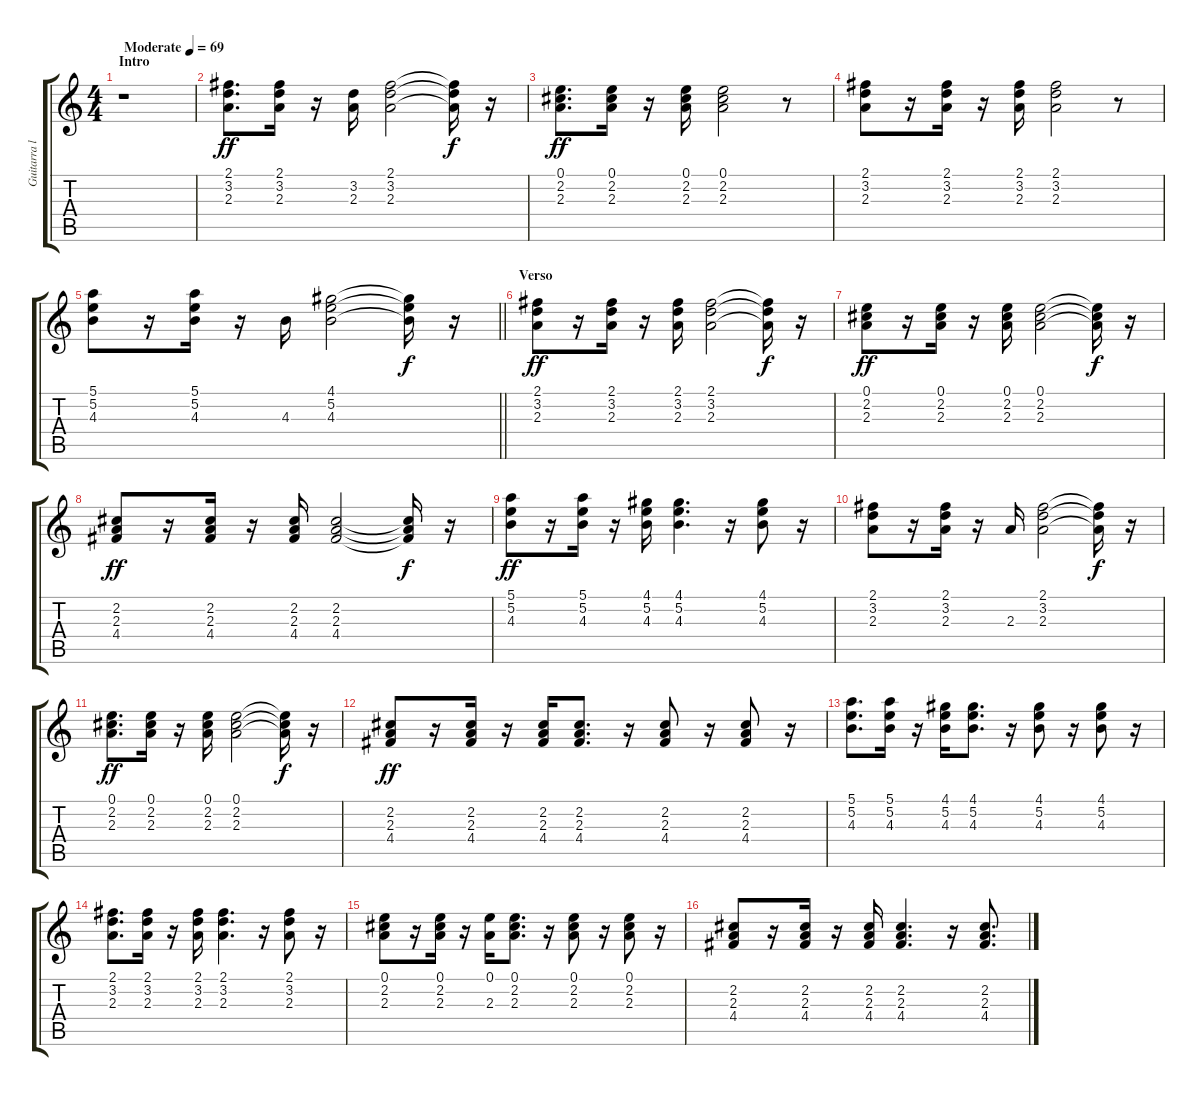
\track ("Guitarra l" "Guitarra l") {instrument acousticguitarsteel}
\staff {score tabs}
\tuning (E4 B3 G3 D3 A2 E2) {hide}
\ts (4 4)
\section ("" "Intro")
\tempo (69 "Moderate")
\clef g2
\ks c
r.1{dy ff instrument acousticguitarsteel} |
(2.1 3.2 2.3).8{d} (2.1 3.2 2.3).16 r.16 (3.2 2.3).16 (2.1 3.2 2.3).2 (2.1{t} 3.2{t} 2.3{t}).16{dy f} r.16 |
(0.1 2.2 2.3).8{d dy ff} (0.1 2.2 2.3).16 r.16 (0.1 2.2 2.3).16 (0.1 2.2 2.3).2 r.8 |
(2.1 3.2 2.3).8 r.16 (2.1 3.2 2.3).16 r.16 (2.1 3.2 2.3).16 (2.1 3.2 2.3).2 r.8 |
\barLineRight lightlight
(5.1 5.2 4.3).8 r.16 (5.1 5.2 4.3).16 r.16 4.3.16 (4.1 5.2 4.3).2 (4.1{t} 5.2{t} 4.3{t}).16{dy f} r.16 |
\section ("" "Verso")
(2.1 3.2 2.3).8{dy ff} r.16 (2.1 3.2 2.3).16 r.16 (2.1 3.2 2.3).16 (2.1 3.2 2.3).2 (2.1{t} 3.2{t} 2.3{t}).16{dy f} r.16 |
(0.1 2.2 2.3).8{dy ff} r.16 (0.1 2.2 2.3).16 r.16 (0.1 2.2 2.3).16 (0.1 2.2 2.3).2 (0.1{t} 2.2{t} 2.3{t}).16{dy f} r.16 |
(2.2 2.3 4.4).8{dy ff} r.16 (2.2 2.3 4.4).16 r.16 (2.2 2.3 4.4).16 (2.2 2.3 4.4).2 (2.2{t} 2.3{t} 4.4{t}).16{dy f} r.16 |
(5.1 5.2 4.3).8{dy ff} r.16 (5.1 5.2 4.3).16 r.16 (4.1 5.2 4.3).16 (4.1 5.2 4.3).4{d} r.16 (4.1 5.2 4.3).8 r.16 |
(2.1 3.2 2.3).8 r.16 (2.1 3.2 2.3).16 r.16 2.3.16 (2.1 3.2 2.3).2 (2.1{t} 3.2{t} 2.3{t}).16{dy f} r.16 |
(0.1 2.2 2.3).8{d dy ff} (0.1 2.2 2.3).16 r.16 (0.1 2.2 2.3).16 (0.1 2.2 2.3).2 (0.1{t} 2.2{t} 2.3{t}).16{dy f} r.16 |
(2.2 2.3 4.4).8{dy ff} r.16 (2.2 2.3 4.4).16 r.16 (2.2 2.3 4.4).16 (2.2 2.3 4.4).8{d} r.16 (2.2 2.3 4.4).8 r.16 (2.2 2.3 4.4).8 r.16 |
(5.1 5.2 4.3).8{d} (5.1 5.2 4.3).16 r.16 (4.1 5.2 4.3).16 (4.1 5.2 4.3).8{d} r.16 (4.1 5.2 4.3).8 r.16 (4.1 5.2 4.3).8 r.16 |
(2.1 3.2 2.3).8{d} (2.1 3.2 2.3).16 r.16 (2.1 3.2 2.3).16 (2.1 3.2 2.3).4{d} r.16 (2.1 3.2 2.3).8 r.16 |
(0.1 2.2 2.3).8 r.16 (0.1 2.2 2.3).16 r.16 (0.1 2.3).16 (0.1 2.2 2.3).8{d} r.16 (0.1 2.2 2.3).8 r.16 (0.1 2.2 2.3).8 r.16 |
(2.2 2.3 4.4).8 r.16 (2.2 2.3 4.4).16 r.16 (2.2 2.3 4.4).16 (2.2 2.3 4.4).4{d} r.16 (2.2 2.3 4.4).8{d}
